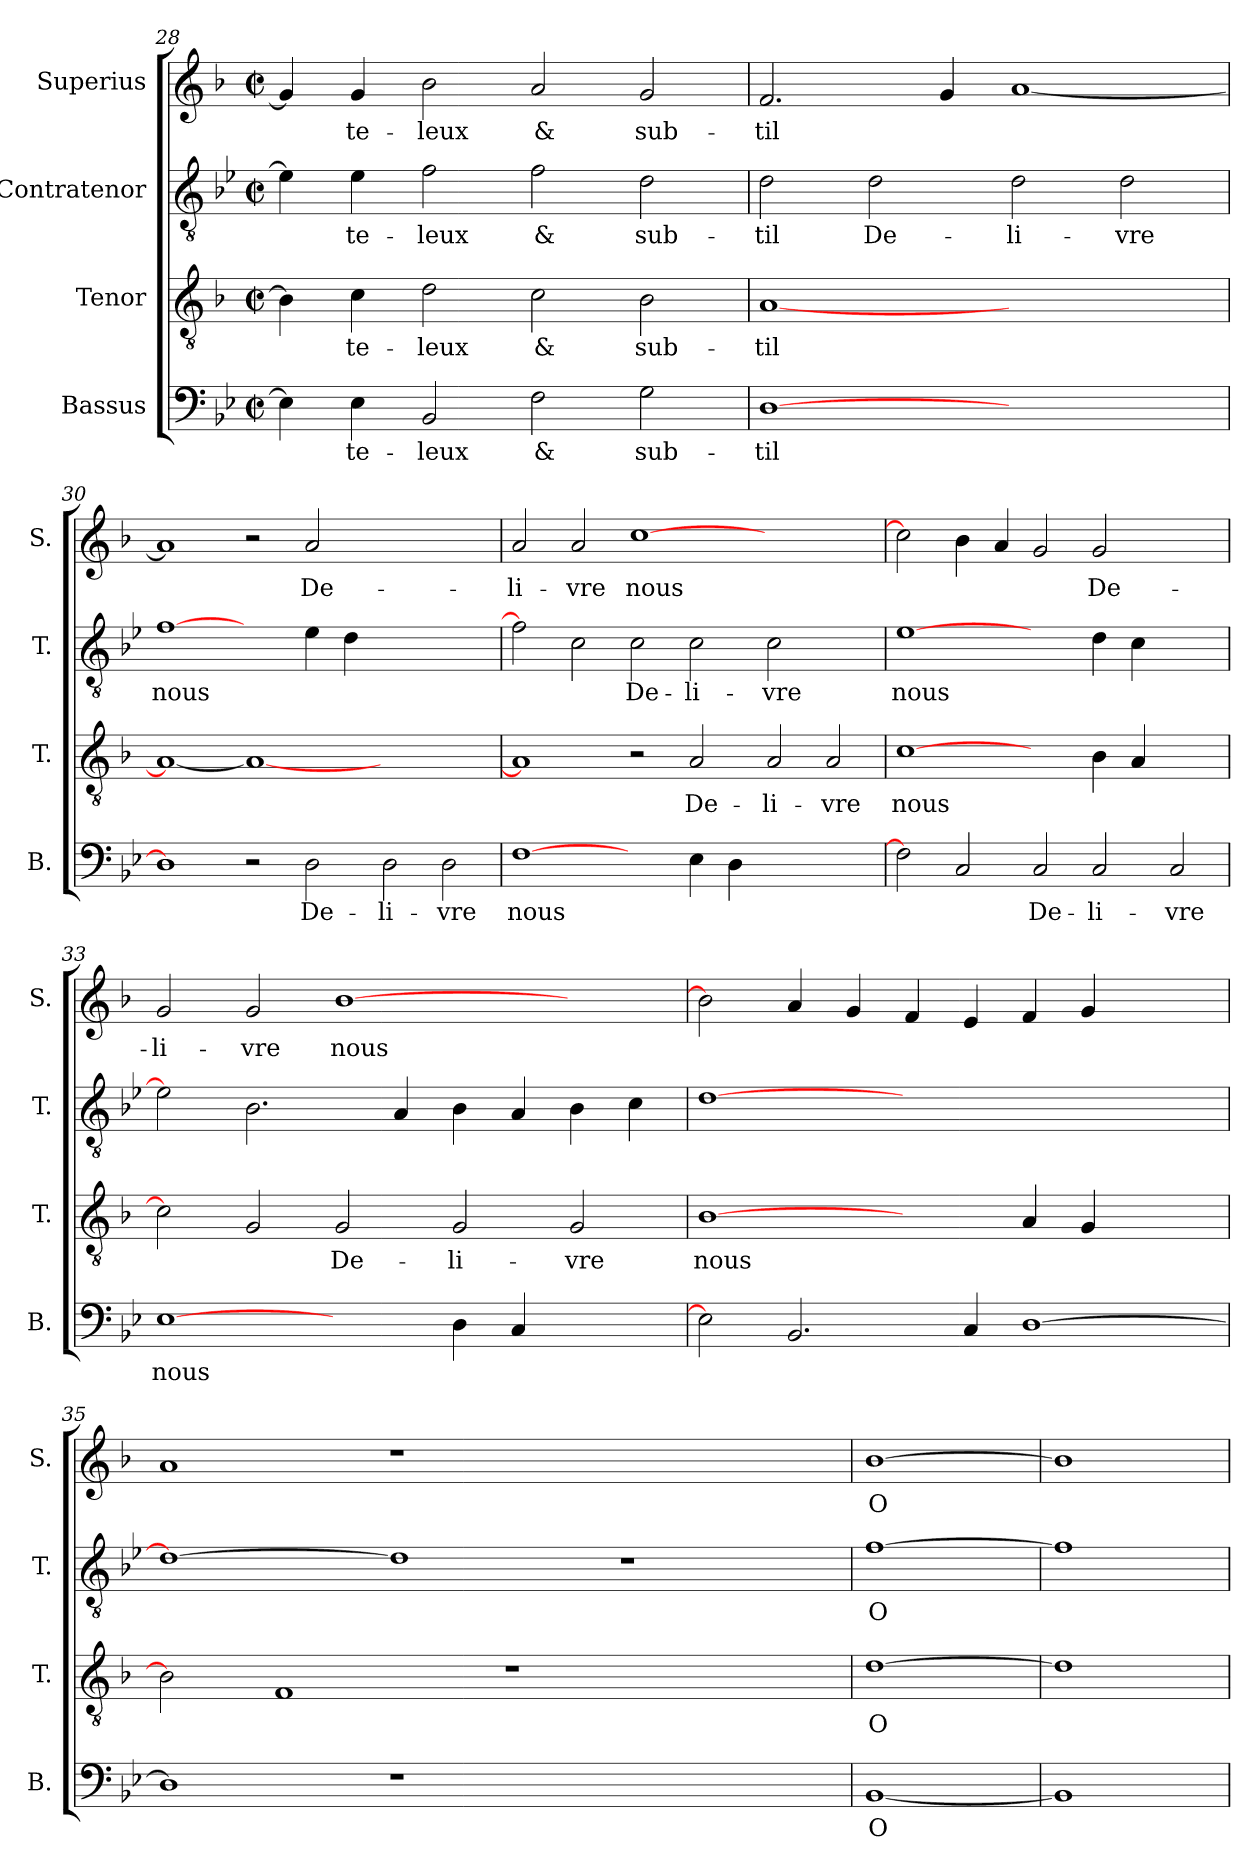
**kern	**text	**kern	**text	**kern	**text	**kern	**text
*part4	*part4	*part3	*part3	*part2	*part2	*part1	*part1
*staff4	*staff4	*staff3	*staff3	*staff2	*staff2	*staff1	*staff1
*I"Bassus	*	*I"Tenor	*	*I"Contratenor	*	*I"Superius	*
*I'B.	*	*I'T.	*	*I'T.	*	*I'S.	*
*clefF4	*	*clefGv2	*	*clefGv2	*	*clefG2	*
*k[b-e-]	*	*k[b-]	*	*k[b-e-]	*	*k[b-]	*
*B-:	*	*F:	*	*B-:	*	*F:	*
*M2/2	*	*M2/2	*	*M2/2	*	*M2/2	*
*met(c|)	*	*met(c|)	*	*met(c|)	*	*met(c|)	*
=28	=28	=28	=28	=28	=28	=28	=28
4E-\]	.	4B-\]	.	4e-\]	.	4g/]	.
4E-\	-te-	4c\	-te-	4e-\	-te-	4g/	-te-
2BB-/	-leux	2d\	-leux	2f\	-leux	2b-\	-leux
2F\	&	2c\	&	2f\	&	2a/	&
2G\	sub-	2B-\	sub-	2d\	sub-	2g/	sub-
=29	=29	=29	=29	=29	=29	=29	=29
[1D\	-til	[1A/	-til	2d\	-til	2.f/	-til
.	.	.	.	2d\	De-	.	.
.	.	.	.	.	.	4g/	.
1ryy	.	1ryy	.	2d\	-li-	[1a/	.
.	.	.	.	2d\	-vre	.	.
!!LO:LB:g=z
=30	=30	=30	=30	=30	=30	=30	=30
1D\]	.	1A/_	.	[1f\	nous	1a/]	.
2r	.	1A/_	.	2ryy	.	2r	.
2D\	De-	.	.	4e-\	.	2a/	De-
.	.	.	.	4d\	.	.	.
2D\	-li-	1ryy	.	1ryy	.	1ryy	.
2D\	-vre	.	.	.	.	.	.
=31	=31	=31	=31	=31	=31	=31	=31
[1F\	nous	1A/]	.	2f\]	.	2a/	-li-
.	.	.	.	2c\	.	2a/	-vre
2ryy	.	2r	.	2c\	De-	[1cc\	nous
4E-\	.	2A/	De-	2c\	-li-	.	.
4D\	.	.	.	.	.	.	.
1ryy	.	2A/	-li-	2c\	-vre	1ryy	.
.	.	2A/	-vre	2ryy	.	.	.
=32	=32	=32	=32	=32	=32	=32	=32
2F\]	.	[1c\	nous	[1e-\	nous	2cc\]	.
2C/	.	.	.	.	.	4b-\	.
.	.	.	.	.	.	4a/	.
2C/	De-	2ryy	.	2ryy	.	2g/	.
2C/	-li-	4B-\	.	4d\	.	2g/	De-
.	.	4A/	.	4c\	.	.	.
2C/	-vre	2ryy	.	2ryy	.	2ryy	.
=33	=33	=33	=33	=33	=33	=33	=33
[1E-\	nous	2c\]	.	2e-\]	.	2g/	-li-
.	.	2G/	.	2.B-\	.	2g/	-vre
2ryy	.	2G/	De-	.	.	[1b-\	nous
.	.	.	.	4A/	.	.	.
4D\	.	2G/	-li-	4B-\	.	.	.
4C/	.	.	.	4A/	.	.	.
2ryy	.	2G/	-vre	4B-\	.	2ryy	.
.	.	.	.	4c\	.	.	.
=34	=34	=34	=34	=34	=34	=34	=34
2E-\]	.	[1B-\	nous	[1d\	.	2b-\]	.
2.BB-/	.	.	.	.	.	4a/	.
.	.	.	.	.	.	4g/	.
.	.	2ryy	.	1.ryy	.	4f/	.
4C/	.	.	.	.	.	4e/	.
[1D\	.	4A/	.	.	.	4f/	.
.	.	4G/	.	.	.	4g/	.
.	.	2ryy	.	.	.	2ryy	.
=35	=35	=35	=35	=35	=35	=35	=35
1D\]	.	2B-\]	.	1d\_	.	1a/	.
.	.	1F/	.	.	.	.	.
1r	.	.	.	1d\]	.	1r	.
.	.	1r	.	.	.	.	.
1ryy	.	.	.	1r	.	1ryy	.
.	.	2ryy	.	.	.	.	.
!!LO:PB:g=z
=36	=36	=36	=36	=36	=36	=36	=36
[1BB-/	O	[1d\	O	[1f\	O	[1b-\	O
=37	=37	=37	=37	=37	=37	=37	=37
1BB-/]	.	1d\]	.	1f\]	.	1b-\]	.
=	=	=	=	=	=	=	=
*-	*-	*-	*-	*-	*-	*-	*-
